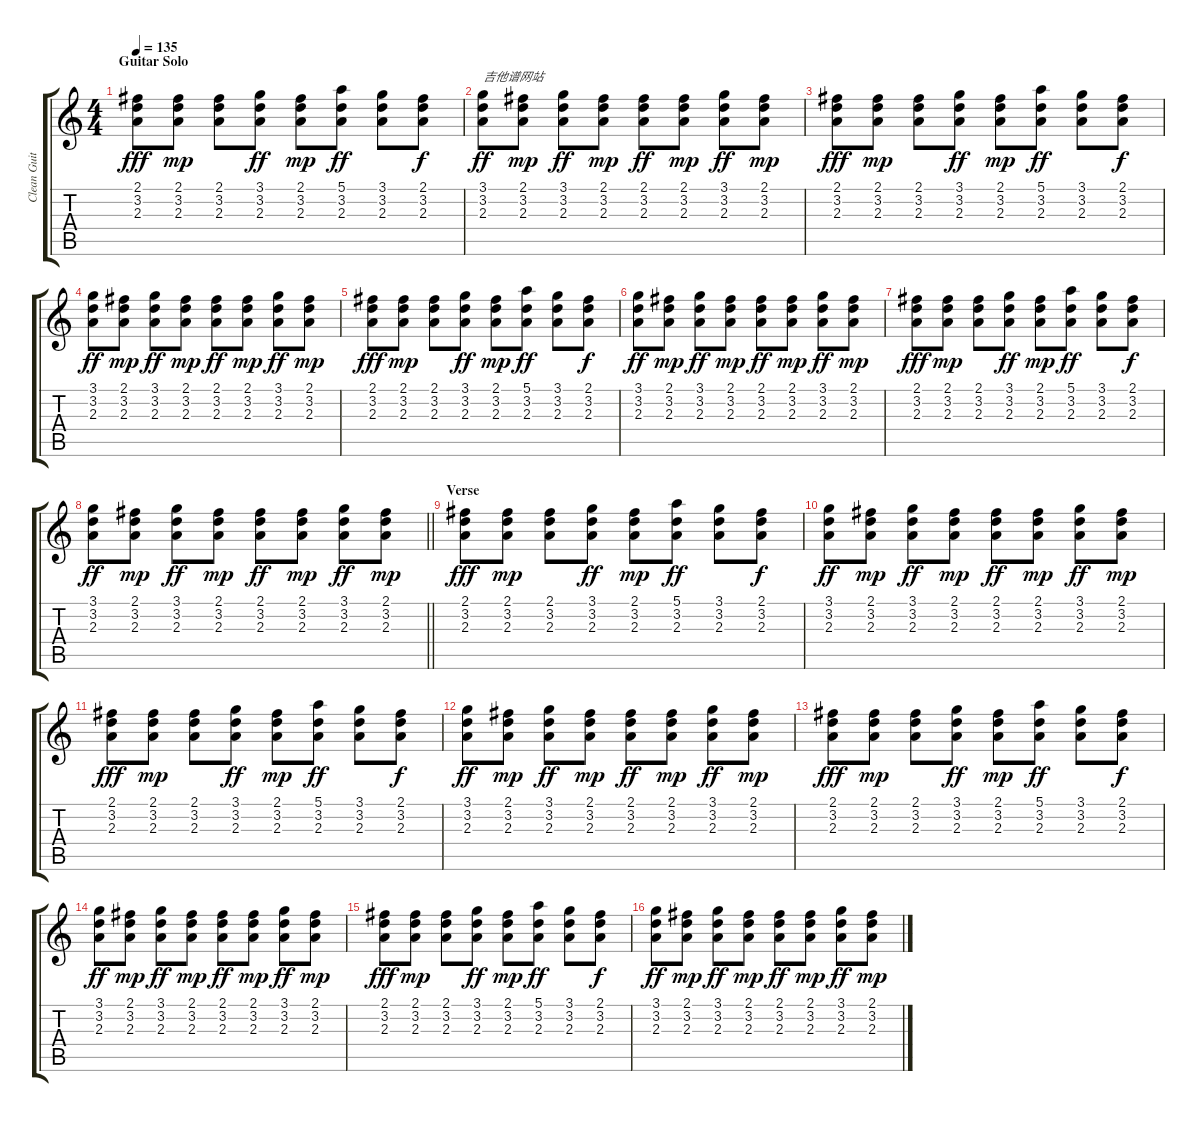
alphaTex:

\track ("Clean Guitar " "Clean Guit") {instrument electricguitarclean}
\staff {score tabs}
\tuning (E4 B3 G3 D3 A2 E2) {hide}
\ts (4 4)
\section ("" "Guitar Solo")
\tempo 135
\clef g2
\ks c
(2.1 3.2 2.3).8{dy fff} (2.1 3.2 2.3).8{dy mp} (2.1 3.2 2.3).8 (3.1 3.2 2.3).8{dy ff} (2.1 3.2 2.3).8{dy mp} (5.1 3.2 2.3).8{dy ff} (3.1 3.2 2.3).8 (2.1 3.2 2.3).8{dy f} |
(3.1 3.2 2.3).8{txt "吉他谱网站" dy ff} (2.1 3.2 2.3).8{dy mp} (3.1 3.2 2.3).8{dy ff} (2.1 3.2 2.3).8{dy mp} (2.1 3.2 2.3).8{dy ff} (2.1 3.2 2.3).8{dy mp} (3.1 3.2 2.3).8{dy ff} (2.1 3.2 2.3).8{dy mp} |
(2.1 3.2 2.3).8{dy fff} (2.1 3.2 2.3).8{dy mp} (2.1 3.2 2.3).8 (3.1 3.2 2.3).8{dy ff} (2.1 3.2 2.3).8{dy mp} (5.1 3.2 2.3).8{dy ff} (3.1 3.2 2.3).8 (2.1 3.2 2.3).8{dy f} |
(3.1 3.2 2.3).8{dy ff} (2.1 3.2 2.3).8{dy mp} (3.1 3.2 2.3).8{dy ff} (2.1 3.2 2.3).8{dy mp} (2.1 3.2 2.3).8{dy ff} (2.1 3.2 2.3).8{dy mp} (3.1 3.2 2.3).8{dy ff} (2.1 3.2 2.3).8{dy mp} |
(2.1 3.2 2.3).8{dy fff} (2.1 3.2 2.3).8{dy mp} (2.1 3.2 2.3).8 (3.1 3.2 2.3).8{dy ff} (2.1 3.2 2.3).8{dy mp} (5.1 3.2 2.3).8{dy ff} (3.1 3.2 2.3).8 (2.1 3.2 2.3).8{dy f} |
(3.1 3.2 2.3).8{dy ff} (2.1 3.2 2.3).8{dy mp} (3.1 3.2 2.3).8{dy ff} (2.1 3.2 2.3).8{dy mp} (2.1 3.2 2.3).8{dy ff} (2.1 3.2 2.3).8{dy mp} (3.1 3.2 2.3).8{dy ff} (2.1 3.2 2.3).8{dy mp} |
(2.1 3.2 2.3).8{dy fff} (2.1 3.2 2.3).8{dy mp} (2.1 3.2 2.3).8 (3.1 3.2 2.3).8{dy ff} (2.1 3.2 2.3).8{dy mp} (5.1 3.2 2.3).8{dy ff} (3.1 3.2 2.3).8 (2.1 3.2 2.3).8{dy f} |
\barLineRight lightlight
(3.1 3.2 2.3).8{dy ff} (2.1 3.2 2.3).8{dy mp} (3.1 3.2 2.3).8{dy ff} (2.1 3.2 2.3).8{dy mp} (2.1 3.2 2.3).8{dy ff} (2.1 3.2 2.3).8{dy mp} (3.1 3.2 2.3).8{dy ff} (2.1 3.2 2.3).8{dy mp} |
\section ("" "Verse")
(2.1 3.2 2.3).8{dy fff} (2.1 3.2 2.3).8{dy mp} (2.1 3.2 2.3).8 (3.1 3.2 2.3).8{dy ff} (2.1 3.2 2.3).8{dy mp} (5.1 3.2 2.3).8{dy ff} (3.1 3.2 2.3).8 (2.1 3.2 2.3).8{dy f} |
(3.1 3.2 2.3).8{dy ff} (2.1 3.2 2.3).8{dy mp} (3.1 3.2 2.3).8{dy ff} (2.1 3.2 2.3).8{dy mp} (2.1 3.2 2.3).8{dy ff} (2.1 3.2 2.3).8{dy mp} (3.1 3.2 2.3).8{dy ff} (2.1 3.2 2.3).8{dy mp} |
(2.1 3.2 2.3).8{dy fff} (2.1 3.2 2.3).8{dy mp} (2.1 3.2 2.3).8 (3.1 3.2 2.3).8{dy ff} (2.1 3.2 2.3).8{dy mp} (5.1 3.2 2.3).8{dy ff} (3.1 3.2 2.3).8 (2.1 3.2 2.3).8{dy f} |
(3.1 3.2 2.3).8{dy ff} (2.1 3.2 2.3).8{dy mp} (3.1 3.2 2.3).8{dy ff} (2.1 3.2 2.3).8{dy mp} (2.1 3.2 2.3).8{dy ff} (2.1 3.2 2.3).8{dy mp} (3.1 3.2 2.3).8{dy ff} (2.1 3.2 2.3).8{dy mp} |
(2.1 3.2 2.3).8{dy fff} (2.1 3.2 2.3).8{dy mp} (2.1 3.2 2.3).8 (3.1 3.2 2.3).8{dy ff} (2.1 3.2 2.3).8{dy mp} (5.1 3.2 2.3).8{dy ff} (3.1 3.2 2.3).8 (2.1 3.2 2.3).8{dy f} |
(3.1 3.2 2.3).8{dy ff} (2.1 3.2 2.3).8{dy mp} (3.1 3.2 2.3).8{dy ff} (2.1 3.2 2.3).8{dy mp} (2.1 3.2 2.3).8{dy ff} (2.1 3.2 2.3).8{dy mp} (3.1 3.2 2.3).8{dy ff} (2.1 3.2 2.3).8{dy mp} |
(2.1 3.2 2.3).8{dy fff} (2.1 3.2 2.3).8{dy mp} (2.1 3.2 2.3).8 (3.1 3.2 2.3).8{dy ff} (2.1 3.2 2.3).8{dy mp} (5.1 3.2 2.3).8{dy ff} (3.1 3.2 2.3).8 (2.1 3.2 2.3).8{dy f} |
(3.1 3.2 2.3).8{dy ff} (2.1 3.2 2.3).8{dy mp} (3.1 3.2 2.3).8{dy ff} (2.1 3.2 2.3).8{dy mp} (2.1 3.2 2.3).8{dy ff} (2.1 3.2 2.3).8{dy mp} (3.1 3.2 2.3).8{dy ff} (2.1 3.2 2.3).8{dy mp}
